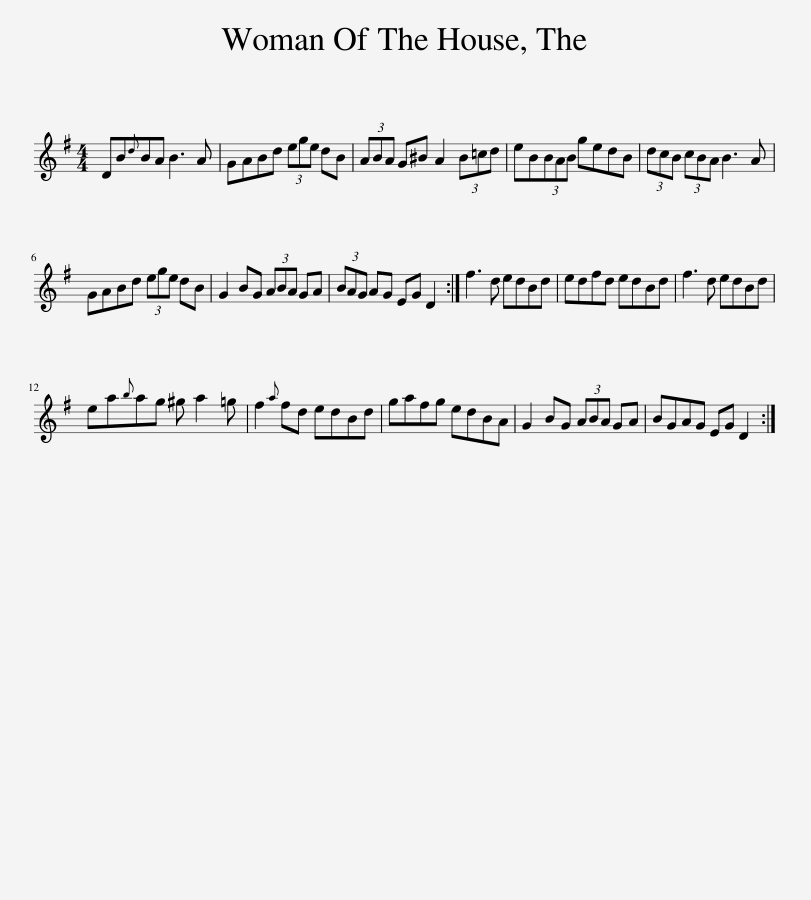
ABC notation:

X:1
L:1/8
M:4/4
I:linebreak $
K:G
V:1 treble
V:1
 DB{d}BA B3 A | GABd (3ege dB | (3ABA G^B A2 (3B=cd | eB(3BAB gedB | (3dcB (3cBA B3 A |$ %5
 GABd (3ege dB | G2 BG (3ABA GA | (3BAG AG EG D2 :| f3 d edBd | edfd edBd | %10
 f3 d edBd |$ ea{b}ag ^g a2 =g | f2{a} fd edBd | gafg edBA | G2 BG (3ABA GA | %15
 BGAG EG D2 :| %16
